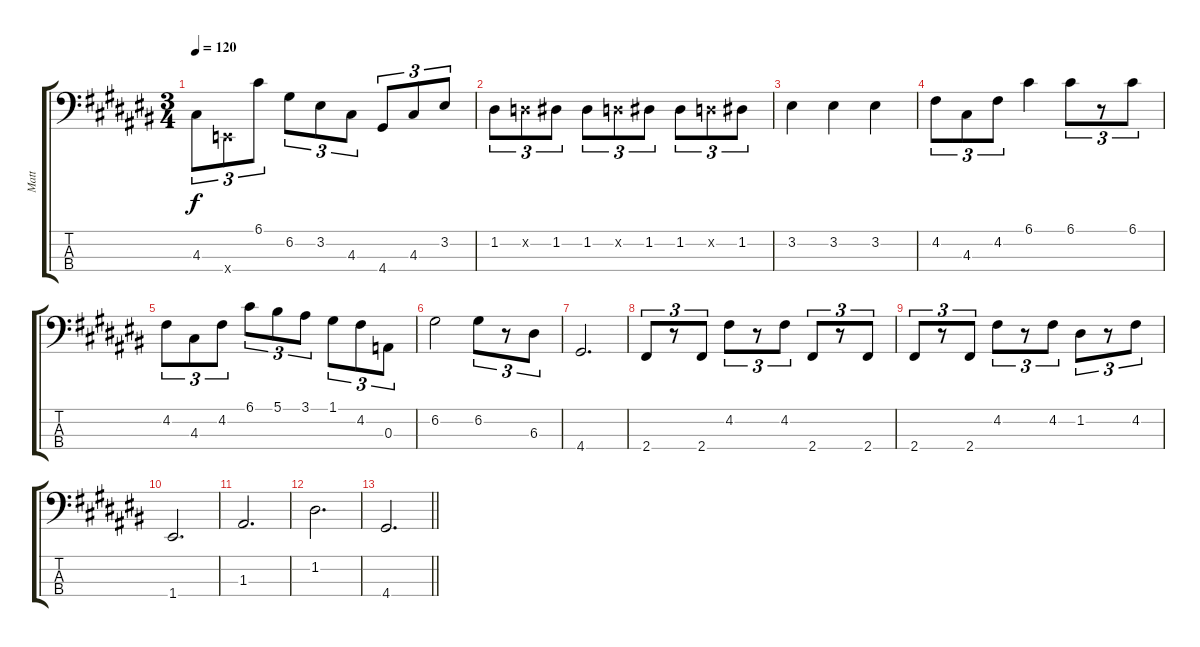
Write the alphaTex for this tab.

\track ("Matt" "Matt") {instrument electricbassfinger}
\staff {score tabs}
\tuning (G2 D2 A1 E1) {hide}
\ts (3 4)
\tempo 120
\clef f4
\ks c#
4.3.8{tu (3 2) dy f} 0.4{x}.8{tu (3 2)} 6.1.8{tu (3 2)} 6.2.8{tu (3 2)} 3.2.8{tu (3 2)} 4.3.8{tu (3 2)} 4.4.8{tu (3 2)} 4.3.8{tu (3 2)} 3.2.8{tu (3 2)} |
1.2.8{tu (3 2)} 0.2{x}.8{tu (3 2)} 1.2.8{tu (3 2)} 1.2.8{tu (3 2)} 0.2{x}.8{tu (3 2)} 1.2.8{tu (3 2)} 1.2.8{tu (3 2)} 0.2{x}.8{tu (3 2)} 1.2.8{tu (3 2)} |
3.2.4 3.2.4 3.2.4 |
4.2.8{tu (3 2)} 4.3.8{tu (3 2)} 4.2.8{tu (3 2)} 6.1.4 6.1.8{tu (3 2)} r.8{tu (3 2)} 6.1.8{tu (3 2)} |
4.2.8{tu (3 2)} 4.3.8{tu (3 2)} 4.2.8{tu (3 2)} 6.1.8{tu (3 2)} 5.1.8{tu (3 2)} 3.1.8{tu (3 2)} 1.1.8{tu (3 2)} 4.2.8{tu (3 2)} 0.3.8{tu (3 2)} |
6.2.2 6.2.8{tu (3 2)} r.8{tu (3 2)} 6.3.8{tu (3 2)} |
4.4.2{d} |
2.4.8{tu (3 2)} r.8{tu (3 2)} 2.4.8{tu (3 2)} 4.2.8{tu (3 2)} r.8{tu (3 2)} 4.2.8{tu (3 2)} 2.4.8{tu (3 2)} r.8{tu (3 2)} 2.4.8{tu (3 2)} |
2.4.8{tu (3 2)} r.8{tu (3 2)} 2.4.8{tu (3 2)} 4.2.8{tu (3 2)} r.8{tu (3 2)} 4.2.8{tu (3 2)} 1.2.8{tu (3 2)} r.8{tu (3 2)} 4.2.8{tu (3 2)} |
1.4.2{d} |
1.3.2{d} |
1.2.2{d} |
\barLineRight lightlight
4.4.2{d}
